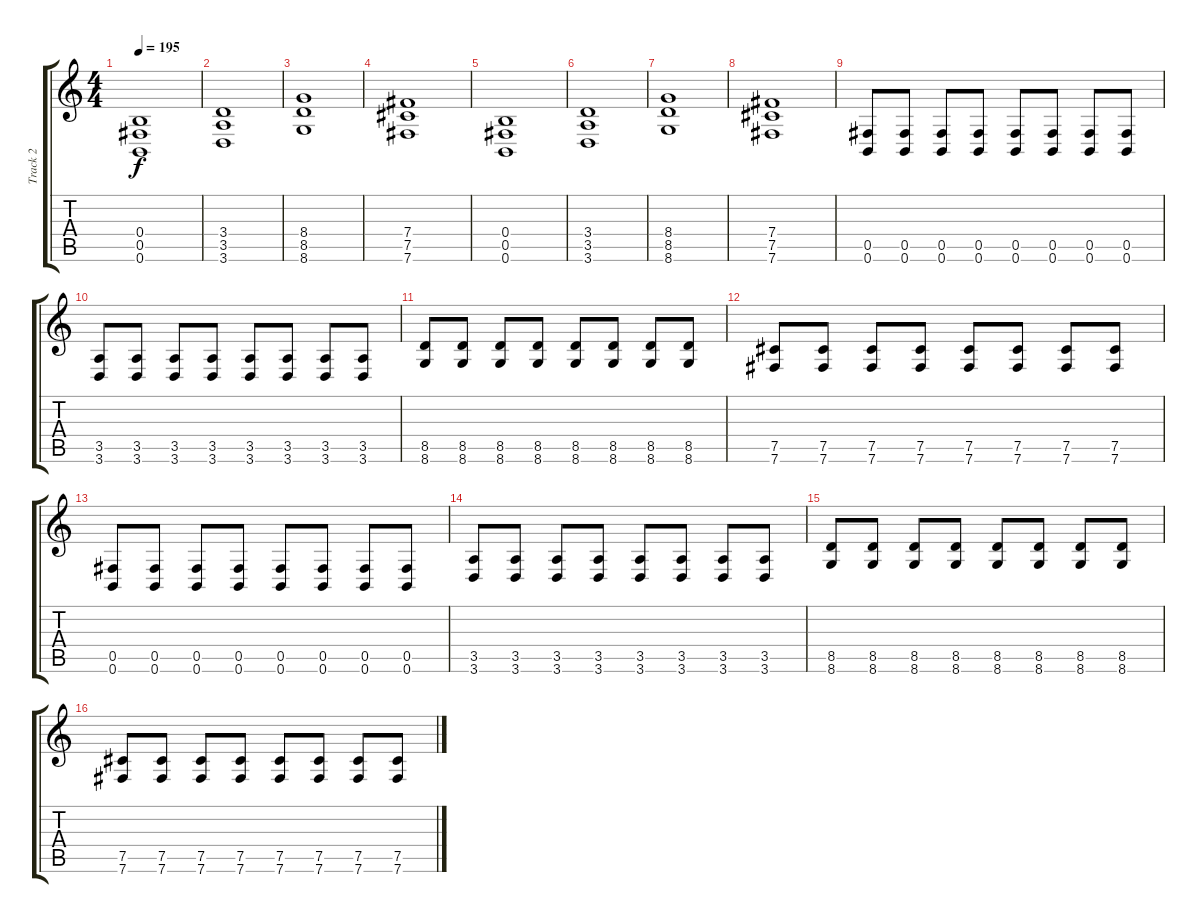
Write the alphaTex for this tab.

\track ("Track 2" "Track 2") {instrument distortionguitar}
\staff {score tabs}
\tuning (Db4 Ab3 E3 B2 Gb2 B1) {hide}
\ts (4 4)
\tempo 195
\clef g2
\ks c
(0.4 0.5 0.6).1{dy f} |
(3.4 3.5 3.6).1 |
(8.4 8.5 8.6).1 |
(7.4 7.5 7.6).1 |
(0.4 0.5 0.6).1 |
(3.4 3.5 3.6).1 |
(8.4 8.5 8.6).1 |
(7.4 7.5 7.6).1 |
(0.5 0.6).8 (0.5 0.6).8 (0.5 0.6).8 (0.5 0.6).8 (0.5 0.6).8 (0.5 0.6).8 (0.5 0.6).8 (0.5 0.6).8 |
(3.5 3.6).8 (3.5 3.6).8 (3.5 3.6).8 (3.5 3.6).8 (3.5 3.6).8 (3.5 3.6).8 (3.5 3.6).8 (3.5 3.6).8 |
(8.5 8.6).8 (8.5 8.6).8 (8.5 8.6).8 (8.5 8.6).8 (8.5 8.6).8 (8.5 8.6).8 (8.5 8.6).8 (8.5 8.6).8 |
(7.5 7.6).8 (7.5 7.6).8 (7.5 7.6).8 (7.5 7.6).8 (7.5 7.6).8 (7.5 7.6).8 (7.5 7.6).8 (7.5 7.6).8 |
(0.5 0.6).8 (0.5 0.6).8 (0.5 0.6).8 (0.5 0.6).8 (0.5 0.6).8 (0.5 0.6).8 (0.5 0.6).8 (0.5 0.6).8 |
(3.5 3.6).8 (3.5 3.6).8 (3.5 3.6).8 (3.5 3.6).8 (3.5 3.6).8 (3.5 3.6).8 (3.5 3.6).8 (3.5 3.6).8 |
(8.5 8.6).8 (8.5 8.6).8 (8.5 8.6).8 (8.5 8.6).8 (8.5 8.6).8 (8.5 8.6).8 (8.5 8.6).8 (8.5 8.6).8 |
(7.5 7.6).8 (7.5 7.6).8 (7.5 7.6).8 (7.5 7.6).8 (7.5 7.6).8 (7.5 7.6).8 (7.5 7.6).8 (7.5 7.6).8
